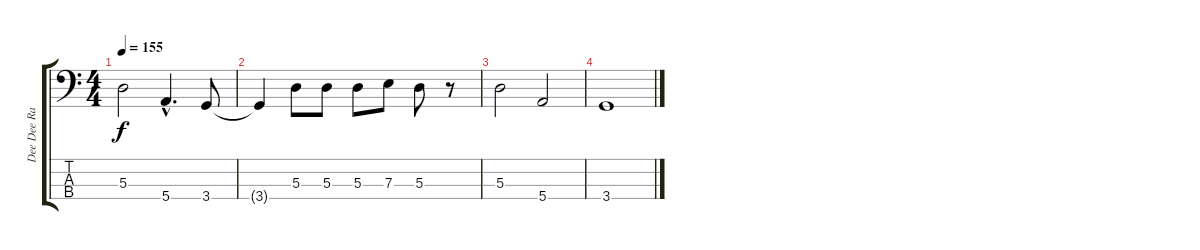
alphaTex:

\track ("Dee Dee Ramone" "Dee Dee Ra") {instrument electricbasspick}
\staff {score tabs}
\tuning (G2 D2 A1 E1) {hide}
\ts (4 4)
\tempo 155
\clef f4
\ks c
5.3.2{dy f} 5.4{hac}.4{d} 3.4.8 |
3.4{t}.4 5.3.8 5.3.8 5.3.8 7.3.8 5.3.8 r.8 |
5.3.2 5.4.2 |
3.4.1
